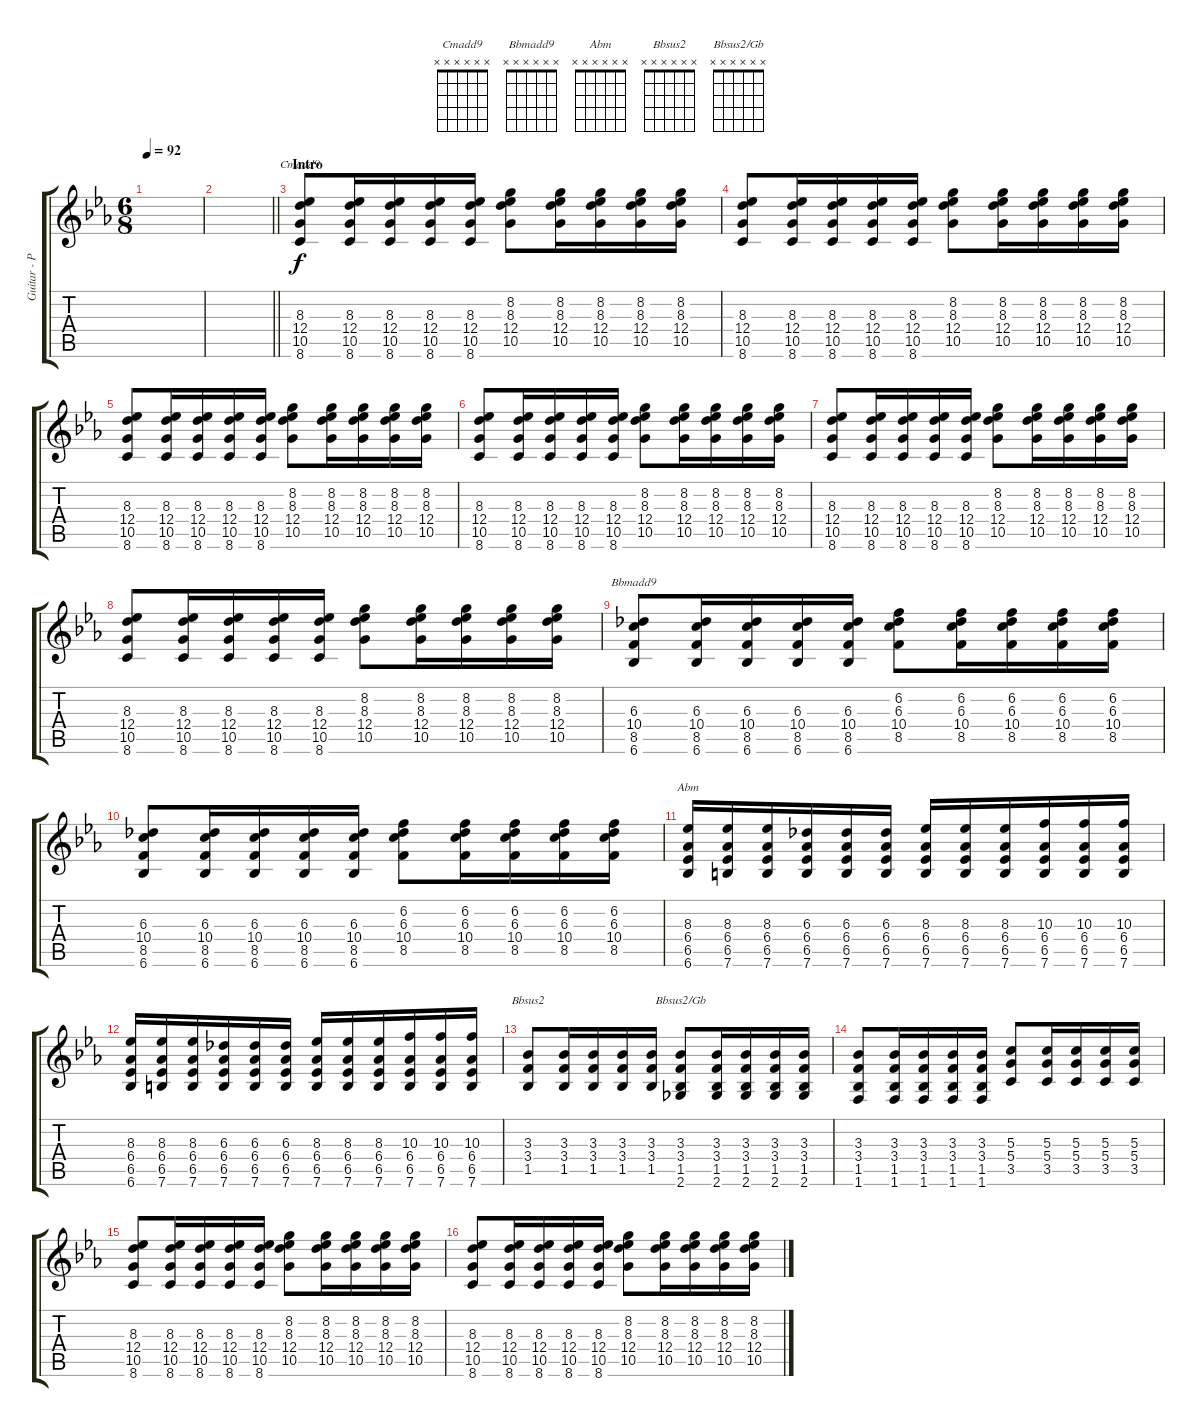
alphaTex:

\track ("Guitar - Peter Lindgren" "Guitar - P") {instrument distortionguitar}
\staff {score tabs}
\tuning (E4 B3 G3 D3 A2 E2) {hide}
\chord ("Cmadd9" x x x x x x)
\chord ("Bbmadd9" x x x x x x)
\chord ("Abm" x x x x x x)
\chord ("Bbsus2" x x x x x x)
\chord ("Bbsus2/Gb" x x x x x x)
\ts (6 8)
\tempo 92
\clef g2
\ks cminor
|
\barLineRight lightlight
|
\section ("" "Intro")
(8.3 12.4 10.5 8.6).8{ch "Cmadd9" instrument acousticguitarnylon} (8.3 12.4 10.5 8.6).16 (8.3 12.4 10.5 8.6).16 (8.3 12.4 10.5 8.6).16 (8.3 12.4 10.5 8.6).16 (8.2 8.3 12.4 10.5).8 (8.2 8.3 12.4 10.5).16 (8.2 8.3 12.4 10.5).16 (8.2 8.3 12.4 10.5).16 (8.2 8.3 12.4 10.5).16 |
(8.3 12.4 10.5 8.6).8 (8.3 12.4 10.5 8.6).16 (8.3 12.4 10.5 8.6).16 (8.3 12.4 10.5 8.6).16 (8.3 12.4 10.5 8.6).16 (8.2 8.3 12.4 10.5).8 (8.2 8.3 12.4 10.5).16 (8.2 8.3 12.4 10.5).16 (8.2 8.3 12.4 10.5).16 (8.2 8.3 12.4 10.5).16 |
(8.3 12.4 10.5 8.6).8 (8.3 12.4 10.5 8.6).16 (8.3 12.4 10.5 8.6).16 (8.3 12.4 10.5 8.6).16 (8.3 12.4 10.5 8.6).16 (8.2 8.3 12.4 10.5).8 (8.2 8.3 12.4 10.5).16 (8.2 8.3 12.4 10.5).16 (8.2 8.3 12.4 10.5).16 (8.2 8.3 12.4 10.5).16 |
(8.3 12.4 10.5 8.6).8 (8.3 12.4 10.5 8.6).16 (8.3 12.4 10.5 8.6).16 (8.3 12.4 10.5 8.6).16 (8.3 12.4 10.5 8.6).16 (8.2 8.3 12.4 10.5).8 (8.2 8.3 12.4 10.5).16 (8.2 8.3 12.4 10.5).16 (8.2 8.3 12.4 10.5).16 (8.2 8.3 12.4 10.5).16 |
(8.3 12.4 10.5 8.6).8{instrument distortionguitar} (8.3 12.4 10.5 8.6).16 (8.3 12.4 10.5 8.6).16 (8.3 12.4 10.5 8.6).16 (8.3 12.4 10.5 8.6).16 (8.2 8.3 12.4 10.5).8 (8.2 8.3 12.4 10.5).16 (8.2 8.3 12.4 10.5).16 (8.2 8.3 12.4 10.5).16 (8.2 8.3 12.4 10.5).16 |
(8.3 12.4 10.5 8.6).8 (8.3 12.4 10.5 8.6).16 (8.3 12.4 10.5 8.6).16 (8.3 12.4 10.5 8.6).16 (8.3 12.4 10.5 8.6).16 (8.2 8.3 12.4 10.5).8 (8.2 8.3 12.4 10.5).16 (8.2 8.3 12.4 10.5).16 (8.2 8.3 12.4 10.5).16 (8.2 8.3 12.4 10.5).16 |
(6.3 10.4 8.5 6.6).8{ch "Bbmadd9"} (6.3 10.4 8.5 6.6).16 (6.3 10.4 8.5 6.6).16 (6.3 10.4 8.5 6.6).16 (6.3 10.4 8.5 6.6).16 (6.2 6.3 10.4 8.5).8 (6.2 6.3 10.4 8.5).16 (6.2 6.3 10.4 8.5).16 (6.2 6.3 10.4 8.5).16 (6.2 6.3 10.4 8.5).16 |
(6.3 10.4 8.5 6.6).8 (6.3 10.4 8.5 6.6).16 (6.3 10.4 8.5 6.6).16 (6.3 10.4 8.5 6.6).16 (6.3 10.4 8.5 6.6).16 (6.2 6.3 10.4 8.5).8 (6.2 6.3 10.4 8.5).16 (6.2 6.3 10.4 8.5).16 (6.2 6.3 10.4 8.5).16 (6.2 6.3 10.4 8.5).16 |
(8.3 6.4 6.5 6.6).16{ch "Abm"} (8.3 6.4 6.5 7.6).16 (8.3 6.4 6.5 7.6).16 (6.3 6.4 6.5 7.6).16 (6.3 6.4 6.5 7.6).16 (6.3 6.4 6.5 7.6).16 (8.3 6.4 6.5 7.6).16 (8.3 6.4 6.5 7.6).16 (8.3 6.4 6.5 7.6).16 (10.3 6.4 6.5 7.6).16 (10.3 6.4 6.5 7.6).16 (10.3 6.4 6.5 7.6).16 |
(8.3 6.4 6.5 6.6).16 (8.3 6.4 6.5 7.6).16 (8.3 6.4 6.5 7.6).16 (6.3 6.4 6.5 7.6).16 (6.3 6.4 6.5 7.6).16 (6.3 6.4 6.5 7.6).16 (8.3 6.4 6.5 7.6).16 (8.3 6.4 6.5 7.6).16 (8.3 6.4 6.5 7.6).16 (10.3 6.4 6.5 7.6).16 (10.3 6.4 6.5 7.6).16 (10.3 6.4 6.5 7.6).16 |
(3.3 3.4 1.5).8{ch "Bbsus2"} (3.3 3.4 1.5).16 (3.3 3.4 1.5).16 (3.3 3.4 1.5).16 (3.3 3.4 1.5).16 (3.3 3.4 1.5 2.6).8{ch "Bbsus2/Gb"} (3.3 3.4 1.5 2.6).16 (3.3 3.4 1.5 2.6).16 (3.3 3.4 1.5 2.6).16 (3.3 3.4 1.5 2.6).16 |
(3.3 3.4 1.5 1.6).8 (3.3 3.4 1.5 1.6).16 (3.3 3.4 1.5 1.6).16 (3.3 3.4 1.5 1.6).16 (3.3 3.4 1.5 1.6).16 (5.3 5.4 3.5).8 (5.3 5.4 3.5).16 (5.3 5.4 3.5).16 (5.3 5.4 3.5).16 (5.3 5.4 3.5).16 |
(8.3 12.4 10.5 8.6).8{instrument distortionguitar} (8.3 12.4 10.5 8.6).16 (8.3 12.4 10.5 8.6).16 (8.3 12.4 10.5 8.6).16 (8.3 12.4 10.5 8.6).16 (8.2 8.3 12.4 10.5).8 (8.2 8.3 12.4 10.5).16 (8.2 8.3 12.4 10.5).16 (8.2 8.3 12.4 10.5).16 (8.2 8.3 12.4 10.5).16 |
(8.3 12.4 10.5 8.6).8 (8.3 12.4 10.5 8.6).16 (8.3 12.4 10.5 8.6).16 (8.3 12.4 10.5 8.6).16 (8.3 12.4 10.5 8.6).16 (8.2 8.3 12.4 10.5).8 (8.2 8.3 12.4 10.5).16 (8.2 8.3 12.4 10.5).16 (8.2 8.3 12.4 10.5).16 (8.2 8.3 12.4 10.5).16
